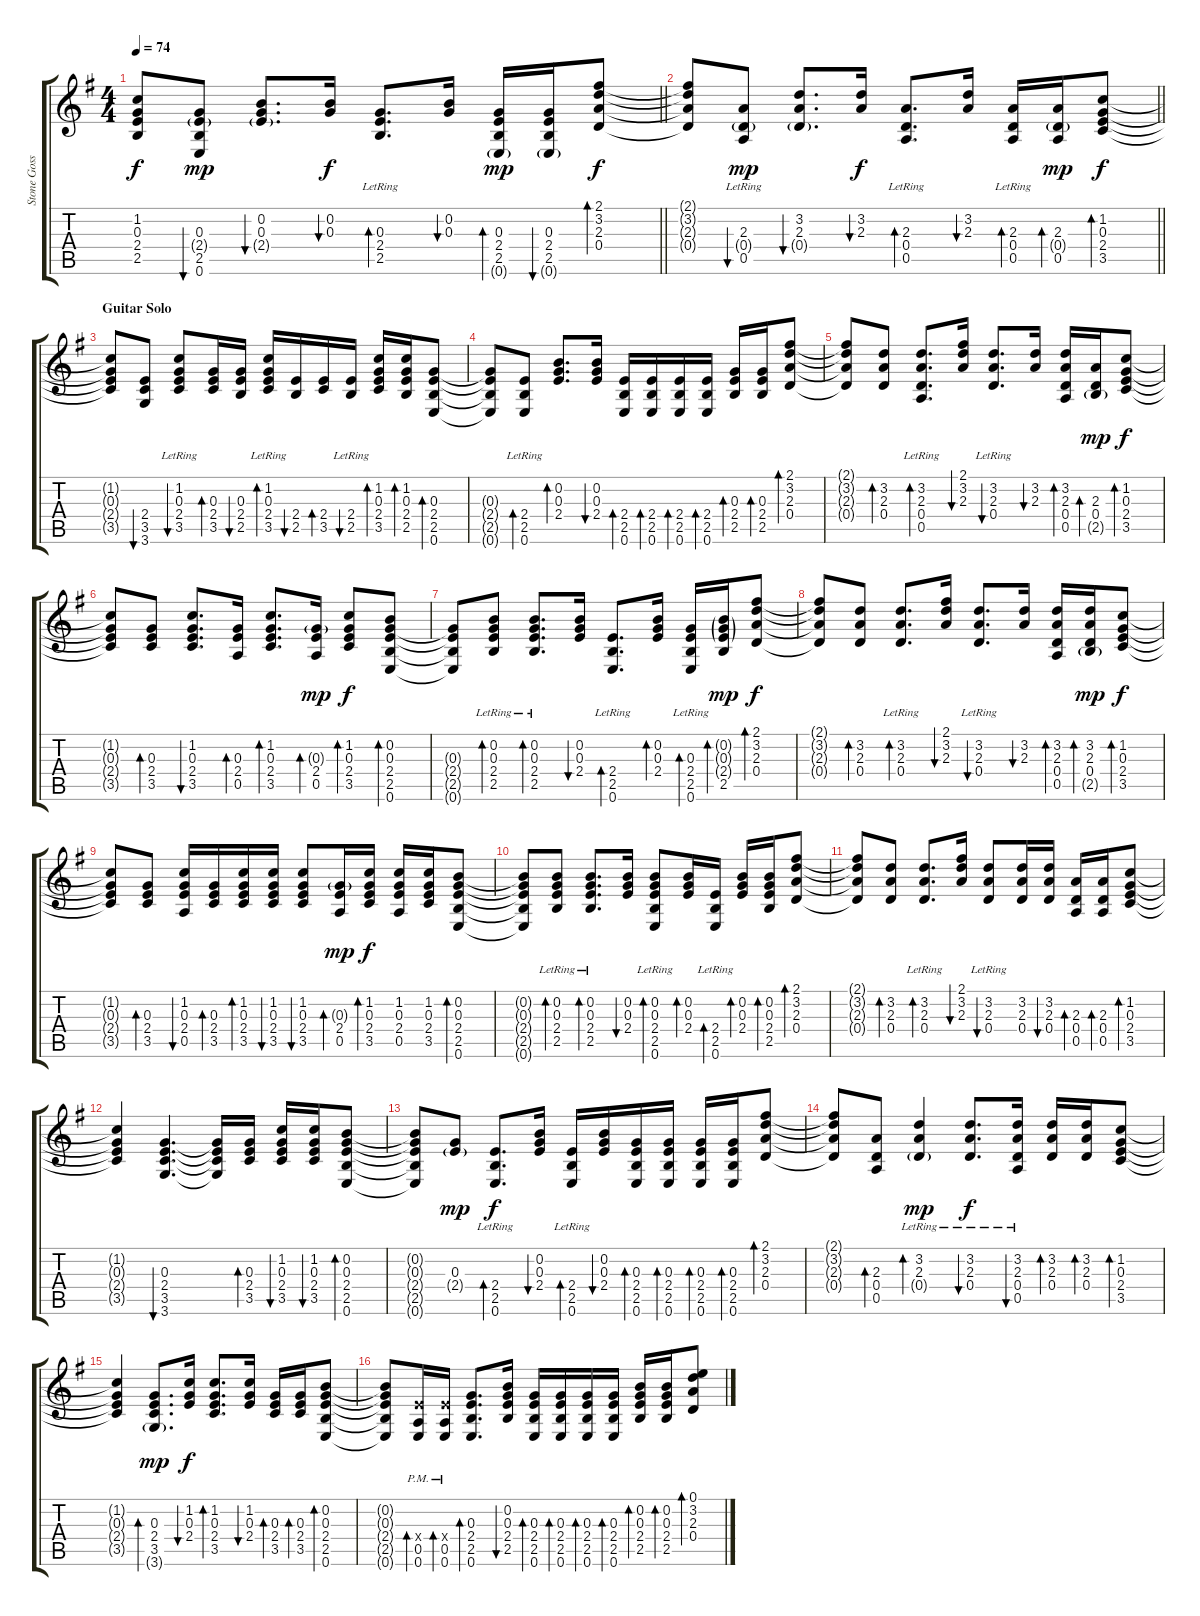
\track ("Stone Gossard" "Stone Goss") {instrument electricguitarclean}
\staff {score tabs}
\tuning (E4 B3 G3 D3 A2 E2) {hide}
\ts (4 4)
\tempo 74
\clef g2
\barLineRight lightlight
\ks eminor
(1.2{t} 0.3{t} 2.4{t} 2.5{t}).8{dy f} (0.3 2.4{g} 2.5 0.6).8{bu 30 dy mp} (0.2 0.3 2.4{g}).8{d bu 30} (0.2 0.3).16{bu 30 dy f} (0.3 2.4{lr} 2.5{lr}).8{d bd 30} (0.2 0.3).16{bu 30} (0.3 2.4 2.5 0.6{g}).16{bd 30 dy mp} (0.3 2.4 2.5 0.6{g}).16{bu 30} (2.1 3.2 2.3 0.4).8{bd 30 dy f} |
\barLineRight lightlight
(2.1{t} 3.2{t} 2.3{t} 0.4{t}).8 (2.3 0.4{g} 0.5{lr}).8{bu 30 dy mp} (3.2 2.3 0.4{g}).8{d bu 30} (3.2 2.3).16{bu 30 dy f} (2.3 0.4{lr} 0.5{lr}).8{d bd 30} (3.2 2.3).16{bu 30} (2.3 0.4 0.5{lr}).16{bd 30} (2.3 0.4{g} 0.5).16{bd 30 dy mp} (1.2 0.3 2.4 3.5).8{bd 30 dy f} |
\section ("" "Guitar Solo")
(1.2{t} 0.3{t} 2.4{t} 3.5{t}).8 (2.4 3.5 3.6).8{bu 30} (1.2{lr} 0.3 2.4 3.5).8{bu 30} (0.3 2.4 3.5).16{bd 30} (0.3 2.4 2.5).16{bu 30} (1.2{lr} 0.3{lr} 2.4 3.5).16{bd 30} (2.4 2.5).16{bu 30} (2.4 3.5).16{bd 30} (2.4 2.5{lr}).16{bu 30} (1.2 0.3 2.4 3.5).16{bd 30} (1.2 0.3 2.4 2.5).16{bd 30} (0.3 2.4 2.5 0.6).8{bd 30} |
(0.3{t} 2.4{t} 2.5{t} 0.6{t}).8 (2.4 2.5{lr} 0.6{lr}).8{bd 30} (0.2 0.3 2.4).8{d bd 30} (0.2 0.3 2.4).16{bu 30} (2.4 2.5 0.6).16{bd 30} (2.4 2.5 0.6).16{bd 30} (2.4 2.5 0.6).16{bd 30} (2.4 2.5 0.6).16{bd 30} (0.3 2.4 2.5).16{bd 30} (0.3 2.4 2.5).16{bd 30} (2.1 3.2 2.3 0.4).8{bd 30} |
(2.1{t} 3.2{t} 2.3{t} 0.4{t}).8 (3.2 2.3 0.4).8{bd 30} (3.2 2.3 0.4{lr} 0.5{lr}).8{d bd 30} (2.1 3.2 2.3).16{bu 30} (3.2 2.3 0.4{lr}).8{d bu 30} (3.2 2.3).16{bu 30} (3.2 2.3 0.4 0.5).16{bd 30} (2.3 0.4 2.5{g}).16{bd 30 dy mp} (1.2 0.3 2.4 3.5).8{bd 30 dy f} |
(1.2{t} 0.3{t} 2.4{t} 3.5{t}).8 (0.3 2.4 3.5).8{bd 30} (1.2 0.3 2.4 3.5).8{d bu 30} (0.3 2.4 0.5).16{bd 30} (1.2 0.3 2.4 3.5).8{d bd 30} (0.3{g} 2.4 0.5).16{bd 30 dy mp} (1.2 0.3 2.4 3.5).8{bd 30 dy f} (0.2 0.3 2.4 2.5 0.6).8{bd 30} |
(0.3{t} 2.4{t} 2.5{t} 0.6{t}).8 (0.2 0.3 2.4 2.5{lr}).8{bd 30} (0.2 0.3 2.4 2.5{lr}).8{d bd 30} (0.2 0.3 2.4).16{bu 30} (2.4 2.5{lr} 0.6{lr}).8{d bd 30} (0.2 0.3 2.4).16{bd 30} (0.3 2.4 2.5 0.6{lr}).16{bd 30} (0.2{g} 0.3{g} 2.4{g} 2.5).16{bd 30 dy mp} (2.1 3.2 2.3 0.4).8{bd 30 dy f} |
(2.1{t} 3.2{t} 2.3{t} 0.4{t}).8 (3.2 2.3 0.4).8{bd 30} (3.2 2.3 0.4{lr}).8{d bd 30} (2.1 3.2 2.3).16{bu 30} (3.2 2.3 0.4{lr}).8{d bu 30} (3.2 2.3).16{bu 30} (3.2 2.3 0.4 0.5).16{bd 30} (3.2 2.3 0.4 2.5{g}).16{bd 30 dy mp} (1.2 0.3 2.4 3.5).8{bd 30 dy f} |
(1.2{t} 0.3{t} 2.4{t} 3.5{t}).8 (0.3 2.4 3.5).8{bd 30} (1.2 0.3 2.4 0.5).16{bu 30} (0.3 2.4 3.5).16{bd 30} (1.2 0.3 2.4 3.5).16{bd 30} (1.2 0.3 2.4 3.5).16{bu 30} (1.2 0.3 2.4 3.5).8{bu 30} (0.3{g} 2.4 0.5).16{bd 30 dy mp} (1.2 0.3 2.4 3.5).16{bd 30 dy f} (1.2 0.3 2.4 0.5).16 (1.2 0.3 2.4 3.5).16 (0.2 0.3 2.4 2.5 0.6).8{bd 30} |
(0.2{t} 0.3{t} 2.4{t} 2.5{t} 0.6{t}).8 (0.2 0.3 2.4 2.5{lr}).8{bd 30} (0.2 0.3 2.4 2.5{lr}).8{d bd 30} (0.2 0.3 2.4).16{bu 30} (0.2 0.3 2.4 2.5{lr} 0.6{lr}).8{bd 30} (0.2 0.3 2.4).16{bd 30} (2.4 2.5{lr} 0.6).16{bd 30} (0.2 0.3 2.4).16{bd 30} (0.2 0.3 2.4 2.5).16{bd 30} (2.1 3.2 2.3 0.4).8{bd 30} |
(2.1{t} 3.2{t} 2.3{t} 0.4{t}).8 (3.2 2.3 0.4).8{bd 30} (3.2 2.3 0.4{lr}).8{d bd 30} (2.1 3.2 2.3).16{bu 30} (3.2 2.3 0.4{lr}).8{bu 30} (3.2 2.3 0.4).16 (3.2 2.3 0.4).16{bu 30} (2.3 0.4 0.5).16{bd 30} (2.3 0.4 0.5).16{bd 30} (1.2 0.3 2.4 3.5).8{bd 60} |
(1.2{t} 0.3{t} 2.4{t} 3.5{t}).4 (0.3 2.4 3.5 3.6).4{d bu 30} (0.3{t} 2.4{t} 3.5{t} 3.6{t}).16 (0.3 2.4 3.5).16{bd 30} (1.2 0.3 2.4 3.5).16{bu 30} (1.2 0.3 2.4 3.5).16{bu 30} (0.2 0.3 2.4 2.5 0.6).8{bd 30} |
(0.2{t} 0.3{t} 2.4{t} 2.5{t} 0.6{t}).8 (0.3 2.4{g}).8{dy mp} (2.4 2.5{lr} 0.6{lr}).8{d bd 30 dy f} (0.2 0.3 2.4).16{bu 30} (2.4 2.5{lr} 0.6{lr}).16{bd 30} (0.2 0.3 2.4).16{bu 30} (0.3 2.4 2.5 0.6).16{bd 30} (0.3 2.4 2.5 0.6).16{bd 30} (0.3 2.4 2.5 0.6).16{bd 30} (0.3 2.4 2.5 0.6).16{bd 30} (2.1 3.2 2.3 0.4).8{bd 30} |
(2.1{t} 3.2{t} 2.3{t} 0.4{t}).8 (2.3 0.4 0.5).8{bd 30} (3.2 2.3 0.4{g lr}).4{bd 30 dy mp} (3.2 2.3 0.4{lr}).8{d bu 30 dy f} (3.2 2.3 0.4 0.5{lr}).16{bu 30} (3.2 2.3 0.4).16{bd 30} (3.2 2.3 0.4).16{bd 30} (1.2 0.3 2.4 3.5).8{bd 60} |
(1.2{t} 0.3{t} 2.4{t} 3.5{t}).4 (0.3 2.4 3.5 3.6{g}).8{d bd 30 dy mp} (1.2 0.3 2.4).16{bu 30 dy f} (1.2 0.3 2.4 3.5).8{d bd 30} (1.2 0.3 2.4).16{bu 30} (0.3 2.4 3.5).16{bd 30} (0.3 2.4 3.5).16{bd 30} (0.2 0.3 2.4 2.5 0.6).8{bd 30} |
(0.2{t} 0.3{t} 2.4{t} 2.5{t} 0.6{t}).8 (2.4{x} 0.5 0.6{pm}).16{bd 30} (2.4{x} 0.5 0.6{pm}).16{bd 30} (0.3 2.4 2.5 0.6).8{d bd 30} (0.2 0.3 2.4 2.5).16{bu 30} (0.3 2.4 2.5 0.6).16{bd 30} (0.3 2.4 2.5 0.6).16{bd 30} (0.3 2.4 2.5 0.6).16{bd 30} (0.3 2.4 2.5 0.6).16{bd 30} (0.2 0.3 2.4 2.5).16{bd 30} (0.2 0.3 2.4 2.5).16{bd 30} (0.1 3.2 2.3 0.4).8{bd 30}
